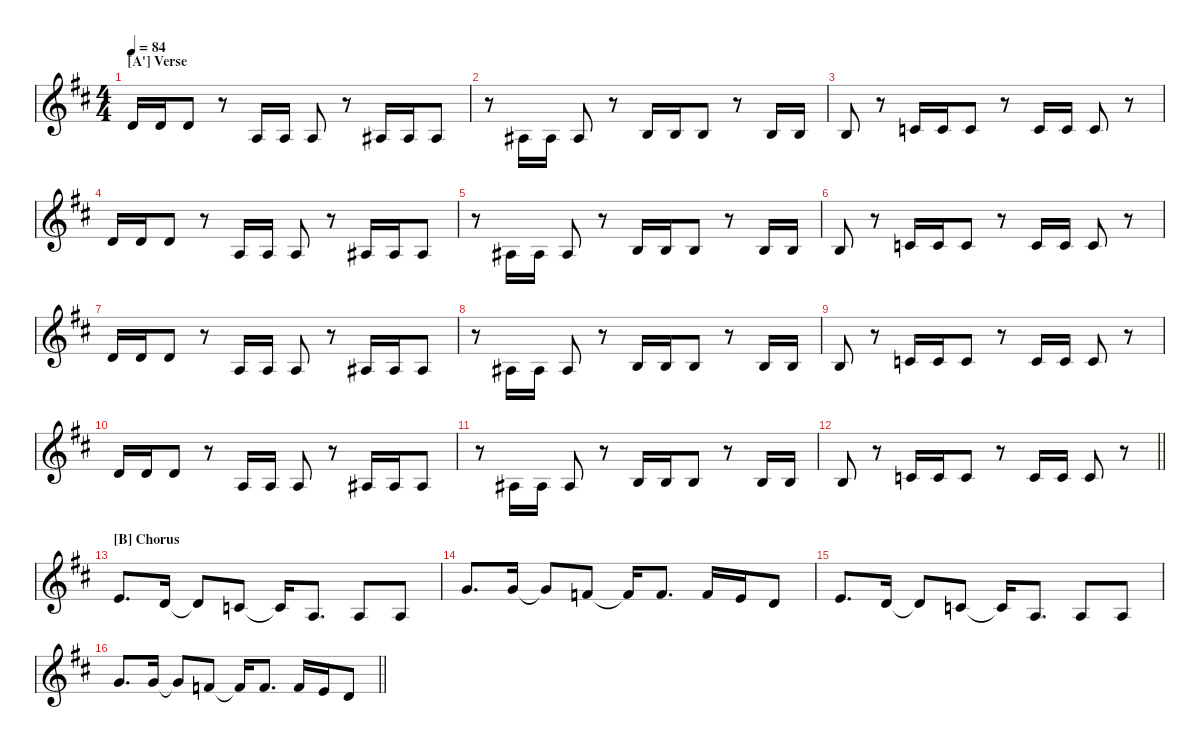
\hideDynamics
\bracketExtendMode nobrackets
\singleTrackTrackNamePolicy hidden
\multiTrackTrackNamePolicy hidden
\otherSystemsTrackNameOrientation horizontal
\track ("Violin" "Violin") {instrument violin}
\staff {score}
\tuning (E5 A4 D4 G3)
\ts (4 4)
\section ("A'" "Verse")
\tempo 84
\clef g2
\scale
0.256556
\ks d
0.3{acc forcenatural}.16{dy f beam Up} 0.3{acc forcenatural}.16{beam Up} 0.3{acc forcenatural}.8{beam Up} r.8{beam Up} 2.4{acc forcenatural}.16{beam Up} 2.4{acc forcenatural}.16{beam Up} 2.4{acc forcenatural}.8{beam Up} r.8{beam Up} 3.4{acc #}.16{beam Up} 3.4{acc #}.16{beam Up} 3.4{acc #}.8{beam Up} |
\scale
0.257697 r.8{beam Down} 3.4{acc #}.16{beam Up} 3.4{acc #}.16{beam Up} 3.4{acc #}.8{beam Up} r.8{beam Up} 4.4{acc forcenatural}.16{dy ff beam Up} 4.4{acc forcenatural}.16{beam Up} 4.4{acc forcenatural}.8{beam Up} r.8{beam Up} 4.4{acc forcenatural}.16{beam Up} 4.4{acc forcenatural}.16{beam Up} |
\scale
0.22919 4.4{acc forcenatural}.8{beam Up} r.8{beam Up} 5.4{acc forcenatural}.16{beam Up} 5.4{acc forcenatural}.16{beam Up} 5.4{acc forcenatural}.8{beam Up} r.8{beam Up} 5.4{acc forcenatural}.16{beam Up} 5.4{acc forcenatural}.16{beam Up} 5.4{acc forcenatural}.8{beam Up} r.8{beam Up} |
\scale
0.256556 0.3{acc forcenatural}.16{dy f beam Up} 0.3{acc forcenatural}.16{beam Up} 0.3{acc forcenatural}.8{beam Up} r.8{beam Up} 2.4{acc forcenatural}.16{beam Up} 2.4{acc forcenatural}.16{beam Up} 2.4{acc forcenatural}.8{beam Up} r.8{beam Up} 3.4{acc #}.16{beam Up} 3.4{acc #}.16{beam Up} 3.4{acc #}.8{beam Up} |
\scale
0.257403 r.8{beam Down} 3.4{acc #}.16{beam Up} 3.4{acc #}.16{beam Up} 3.4{acc #}.8{beam Up} r.8{beam Up} 4.4{acc forcenatural}.16{dy ff beam Up} 4.4{acc forcenatural}.16{beam Up} 4.4{acc forcenatural}.8{beam Up} r.8{beam Up} 4.4{acc forcenatural}.16{beam Up} 4.4{acc forcenatural}.16{beam Up} |
\scale
0.228929 4.4{acc forcenatural}.8{beam Up} r.8{beam Up} 5.4{acc forcenatural}.16{beam Up} 5.4{acc forcenatural}.16{beam Up} 5.4{acc forcenatural}.8{beam Up} r.8{beam Up} 5.4{acc forcenatural}.16{beam Up} 5.4{acc forcenatural}.16{beam Up} 5.4{acc forcenatural}.8{beam Up} r.8{beam Up} |
\scale
0.256264 0.3{acc forcenatural}.16{dy f beam Up} 0.3{acc forcenatural}.16{beam Up} 0.3{acc forcenatural}.8{beam Up} r.8{beam Up} 2.4{acc forcenatural}.16{beam Up} 2.4{acc forcenatural}.16{beam Up} 2.4{acc forcenatural}.8{beam Up} r.8{beam Up} 3.4{acc #}.16{beam Up} 3.4{acc #}.16{beam Up} 3.4{acc #}.8{beam Up} |
\scale
0.257403 r.8{beam Down} 3.4{acc #}.16{beam Up} 3.4{acc #}.16{beam Up} 3.4{acc #}.8{beam Up} r.8{beam Up} 4.4{acc forcenatural}.16{dy ff beam Up} 4.4{acc forcenatural}.16{beam Up} 4.4{acc forcenatural}.8{beam Up} r.8{beam Up} 4.4{acc forcenatural}.16{beam Up} 4.4{acc forcenatural}.16{beam Up} |
\scale
0.235639 4.4{acc forcenatural}.8{beam Up} r.8{beam Up} 5.4{acc forcenatural}.16{beam Up} 5.4{acc forcenatural}.16{beam Up} 5.4{acc forcenatural}.8{beam Up} r.8{beam Up} 5.4{acc forcenatural}.16{beam Up} 5.4{acc forcenatural}.16{beam Up} 5.4{acc forcenatural}.8{beam Up} r.8{beam Up} |
\scale
0.263775 0.3{acc forcenatural}.16{dy f beam Up} 0.3{acc forcenatural}.16{beam Up} 0.3{acc forcenatural}.8{beam Up} r.8{beam Up} 2.4{acc forcenatural}.16{beam Up} 2.4{acc forcenatural}.16{beam Up} 2.4{acc forcenatural}.8{beam Up} r.8{beam Up} 3.4{acc #}.16{beam Up} 3.4{acc #}.16{beam Up} 3.4{acc #}.8{beam Up} |
\scale
0.264947 r.8{beam Down} 3.4{acc #}.16{beam Up} 3.4{acc #}.16{beam Up} 3.4{acc #}.8{beam Up} r.8{beam Up} 4.4{acc forcenatural}.16{dy ff beam Up} 4.4{acc forcenatural}.16{beam Up} 4.4{acc forcenatural}.8{beam Up} r.8{beam Up} 4.4{acc forcenatural}.16{beam Up} 4.4{acc forcenatural}.16{beam Up} |
\scale
0.235639
\barLineRight lightlight
4.4{acc forcenatural}.8{beam Up} r.8{beam Up} 5.4{acc forcenatural}.16{beam Up} 5.4{acc forcenatural}.16{beam Up} 5.4{acc forcenatural}.8{beam Up} r.8{beam Up} 5.4{acc forcenatural}.16{beam Up} 5.4{acc forcenatural}.16{beam Up} 5.4{acc forcenatural}.8{beam Up} r.8{beam Up} |
\section ("B" "Chorus")
\scale
0.243767 2.3{acc forcenatural}.8{d dy f beam Up} 0.3{acc forcenatural}.16{beam Up} 0.3{t acc forcenatural}.8{beam Up} 5.4{acc forcenatural}.8{beam Up} 5.4{t acc forcenatural}.16{beam Up} 2.4{acc forcenatural}.8{d beam Up} 2.4{acc forcenatural}.8{beam Up} 2.4{acc forcenatural}.8{beam Up} |
\scale
0.256233 5.3{acc forcenatural}.8{d dy mp beam Up} 5.3{acc forcenatural}.16{beam Up} 5.3{t acc forcenatural}.8{beam Up} 3.3{acc forcenatural}.8{beam Up} 3.3{t acc forcenatural}.16{beam Up} 3.3{acc forcenatural}.8{d beam Up} 3.3{acc forcenatural}.16{dy f beam Up} 2.3{acc forcenatural}.16{beam Up} 0.3{acc forcenatural}.8{beam Up} |
\scale
0.243767 2.3{acc forcenatural}.8{d beam Up} 0.3{acc forcenatural}.16{beam Up} 0.3{t acc forcenatural}.8{beam Up} 5.4{acc forcenatural}.8{beam Up} 5.4{t acc forcenatural}.16{beam Up} 2.4{acc forcenatural}.8{d beam Up} 2.4{acc forcenatural}.8{beam Up} 2.4{acc forcenatural}.8{beam Up} |
\scale
0.256233
\barLineRight lightlight
5.3{acc forcenatural}.8{d dy mp beam Up} 5.3{acc forcenatural}.16{beam Up} 5.3{t acc forcenatural}.8{beam Up} 3.3{acc forcenatural}.8{beam Up} 3.3{t acc forcenatural}.16{beam Up} 3.3{acc forcenatural}.8{d beam Up} 3.3{acc forcenatural}.16{dy f beam Up} 2.3{acc forcenatural}.16{beam Up} 0.3{acc forcenatural}.8{beam Up}
